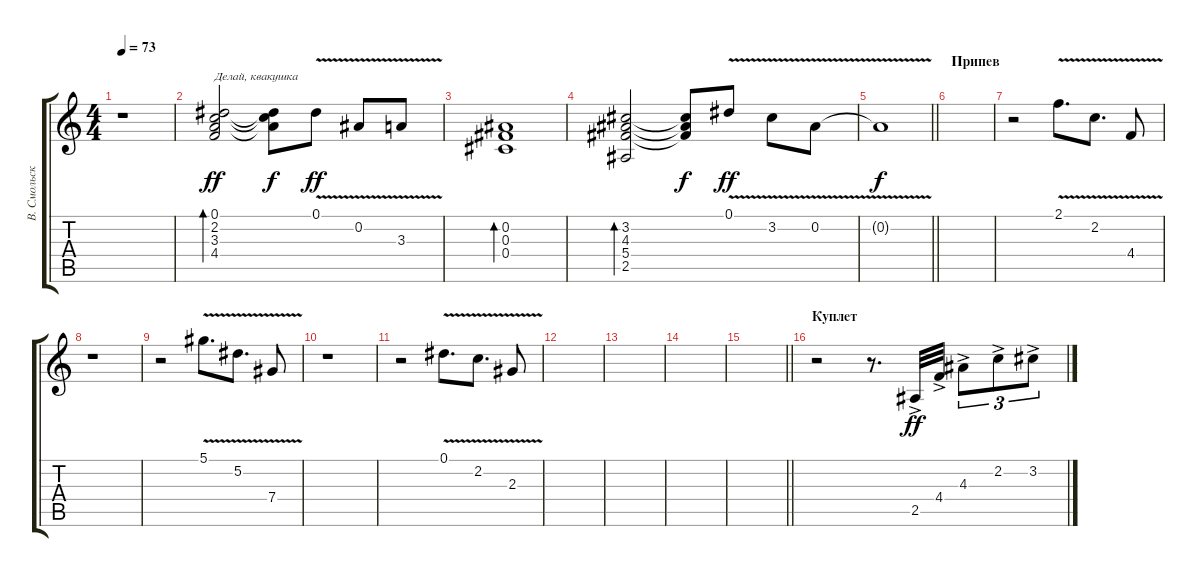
\track ("В. Смольский" "В. Смольск") {instrument distortionguitar}
\staff {score tabs}
\tuning (Eb4 Bb3 Gb3 Db3 Ab2 Eb2) {hide}
\ts (4 4)
\tempo 73
\clef g2
\ks c
r.1{dy f volume 16 instrument acousticguitarsteel} |
(0.1 2.2 3.3 4.4).2{bd 60 txt "Делай, квакушка" dy ff} (0.1{t} 2.2{t} 3.3{t}).8{dy f} 0.1{v}.8{dy ff} 0.2{v}.8 3.3{v}.8 |
(0.2 0.3 0.4).1{bd 240} |
(3.2 4.3 5.4 2.5).2{bd 240} (3.2{t} 4.3{t} 5.4{t}).8{dy f} 0.1{v}.8{dy ff} 3.2{v}.8 0.2{v}.8 |
\barLineRight lightlight
0.2{t}.1{dy f} |
\section ("" "Припев")
|
r.2 2.1{v}.8{d} 2.2{v}.8{d} 4.4{v}.8 |
r.1 |
r.2 5.1{v}.8{d} 5.2{v}.8{d} 7.4{v}.8 |
r.1 |
r.2 0.1{v}.8{d} 2.2{v}.8{d} 2.3{v}.8 |
|
|
|
\barLineRight lightlight
|
\section ("" "Куплет")
r.2{volume 16 instrument acousticguitarsteel} r.8{d} 2.5{ac}.32{dy ff} 4.4{ac}.32 4.3{ac}.8{tu (3 2)} 2.2{ac}.8{tu (3 2)} 3.2{ac}.8{tu (3 2)}
